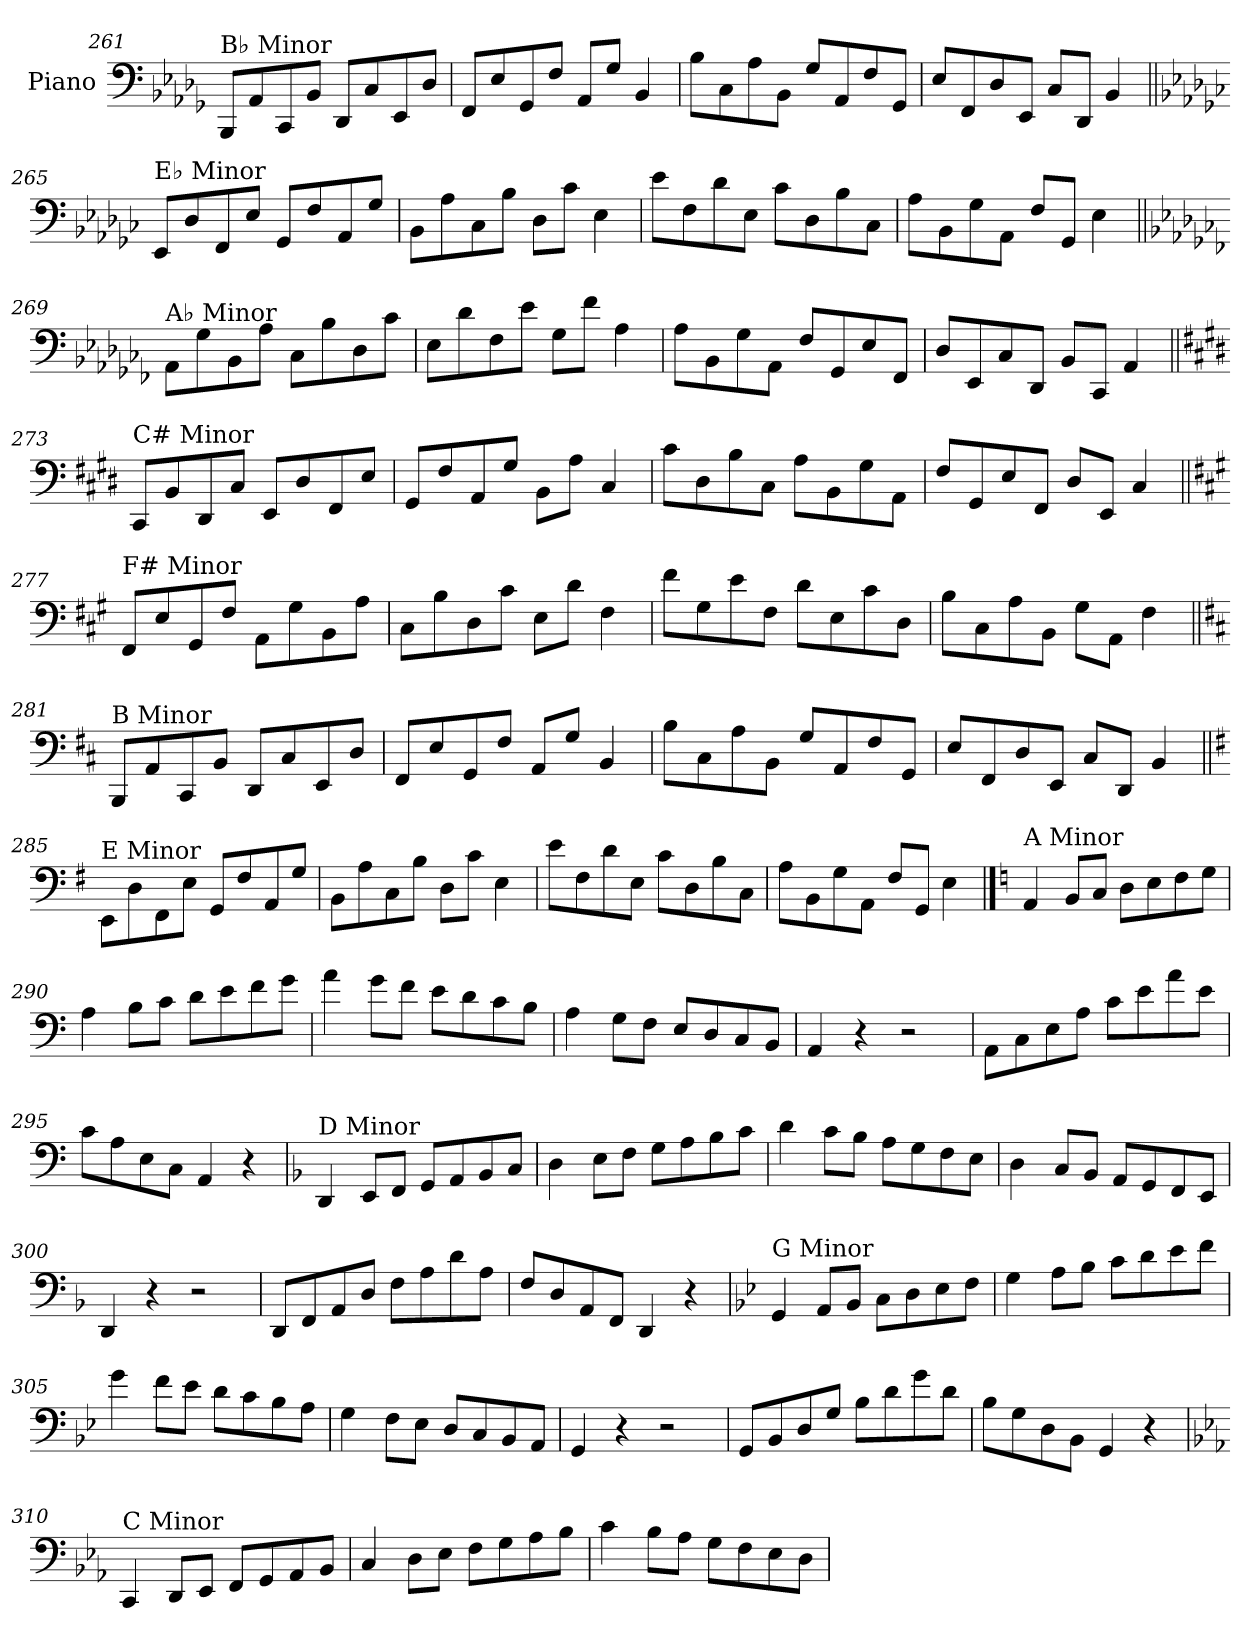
**kern
*part1
*staff1
*I"Piano
*I'Pno.
!!LO:LB:g=z
*clefF4
*k[b-e-a-d-g-]
=261
!LO:TX:a:t=B♭ Minor
8BBB-/L
8AA-/
8CC/
8BB-/J
8DD-/L
8C/
8EE-/
8D-/J
=262
8FF/L
8E-/
8GG-/
8F/J
8AA-/L
8G-/J
4BB-/
=263
8B-\L
8C\
8A-\
8BB-\J
8G-/L
8AA-/
8F/
8GG-/J
=264
8E-/L
8FF/
8D-/
8EE-/J
8C/L
8DD-/J
4BB-/
!!LO:LB:g=z
=265||
*k[b-e-a-d-g-c-]
!LO:TX:a:t=E♭ Minor
8EE-/L
8D-/
8FF/
8E-/J
8GG-/L
8F/
8AA-/
8G-/J
=266
8BB-\L
8A-\
8C-\
8B-\J
8D-\L
8c-\J
4E-\
=267
8e-\L
8F\
8d-\
8E-\J
8c-\L
8D-\
8B-\
8C-\J
=268
8A-\L
8BB-\
8G-\
8AA-\J
8F/L
8GG-/J
4E-\
!!LO:LB:g=z
=269||
*k[b-e-a-d-g-c-f-]
!LO:TX:a:t=A♭ Minor
8AA-\L
8G-\
8BB-\
8A-\J
8C-\L
8B-\
8D-\
8c-\J
=270
8E-\L
8d-\
8F-\
8e-\J
8G-\L
8f-\J
4A-\
=271
8A-\L
8BB-\
8G-\
8AA-\J
8F-/L
8GG-/
8E-/
8FF-/J
=272
8D-/L
8EE-/
8C-/
8DD-/J
8BB-/L
8CC-/J
4AA-/
!!LO:LB:g=z
=273||
*k[f#c#g#d#]
!LO:TX:a:t=C# Minor
8CC#/L
8BB/
8DD#/
8C#/J
8EE/L
8D#/
8FF#/
8E/J
=274
8GG#/L
8F#/
8AA/
8G#/J
8BB\L
8A\J
4C#/
=275
8c#\L
8D#\
8B\
8C#\J
8A\L
8BB\
8G#\
8AA\J
=276
8F#/L
8GG#/
8E/
8FF#/J
8D#/L
8EE/J
4C#/
!!LO:LB:g=z
=277||
*k[f#c#g#]
!LO:TX:a:t=F# Minor
8FF#/L
8E/
8GG#/
8F#/J
8AA\L
8G#\
8BB\
8A\J
=278
8C#\L
8B\
8D\
8c#\J
8E\L
8d\J
4F#\
=279
8f#\L
8G#\
8e\
8F#\J
8d\L
8E\
8c#\
8D\J
=280
8B\L
8C#\
8A\
8BB\J
8G#\L
8AA\J
4F#\
!!LO:LB:g=z
=281||
*k[f#c#]
!LO:TX:a:t=B Minor
8BBB/L
8AA/
8CC#/
8BB/J
8DD/L
8C#/
8EE/
8D/J
=282
8FF#/L
8E/
8GG/
8F#/J
8AA/L
8G/J
4BB/
=283
8B\L
8C#\
8A\
8BB\J
8G/L
8AA/
8F#/
8GG/J
=284
8E/L
8FF#/
8D/
8EE/J
8C#/L
8DD/J
4BB/
!!LO:LB:g=z
=285||
*k[f#]
!LO:TX:a:t=E Minor
8EE\L
8D\
8FF#\
8E\J
8GG/L
8F#/
8AA/
8G/J
=286
8BB\L
8A\
8C\
8B\J
8D\L
8c\J
4E\
=287
8e\L
8F#\
8d\
8E\J
8c\L
8D\
8B\
8C\J
=288
8A\L
8BB\
8G\
8AA\J
8F#/L
8GG/J
4E\
!!LO:PB:g=z
==289
*k[]
!LO:TX:a:t=A Minor
4AA/
8BB/L
8C/J
8D\L
8E\
8F\
8G\J
=290
4A\
8B\L
8c\J
8d\L
8e\
8f\
8g\J
=291
4a\
8g\L
8f\J
8e\L
8d\
8c\
8B\J
=292
4A\
8G\L
8F\J
8E/L
8D/
8C/
8BB/J
=293
4AA/
4r
2r
=294
8AA\L
8C\
8E\
8A\J
8c\L
8e\
8a\
8e\J
=295
8c\L
8A\
8E\
8C\J
4AA/
4r
!!LO:LB:g=z
=296
*k[b-]
!LO:TX:a:t=D Minor
4DD/
8EE/L
8FF/J
8GG/L
8AA/
8BB-/
8C/J
=297
4D\
8E\L
8F\J
8G\L
8A\
8B-\
8c\J
=298
4d\
8c\L
8B-\J
8A\L
8G\
8F\
8E\J
=299
4D\
8C/L
8BB-/J
8AA/L
8GG/
8FF/
8EE/J
=300
4DD/
4r
2r
=301
8DD/L
8FF/
8AA/
8D/J
8F\L
8A\
8d\
8A\J
=302
8F/L
8D/
8AA/
8FF/J
4DD/
4r
!!LO:LB:g=z
=303
*k[b-e-]
!LO:TX:a:t=G Minor
4GG/
8AA/L
8BB-/J
8C\L
8D\
8E-\
8F\J
=304
4G\
8A\L
8B-\J
8c\L
8d\
8e-\
8f\J
=305
4g\
8f\L
8e-\J
8d\L
8c\
8B-\
8A\J
=306
4G\
8F\L
8E-\J
8D/L
8C/
8BB-/
8AA/J
=307
4GG/
4r
2r
=308
8GG/L
8BB-/
8D/
8G/J
8B-\L
8d\
8g\
8d\J
=309
8B-\L
8G\
8D\
8BB-\J
4GG/
4r
!!LO:LB:g=z
=310
*k[b-e-a-]
!LO:TX:a:t=C Minor
4CC/
8DD/L
8EE-/J
8FF/L
8GG/
8AA-/
8BB-/J
=311
4C/
8D\L
8E-\J
8F\L
8G\
8A-\
8B-\J
=312
4c\
8B-\L
8A-\J
8G\L
8F\
8E-\
8D\J
=
*-
